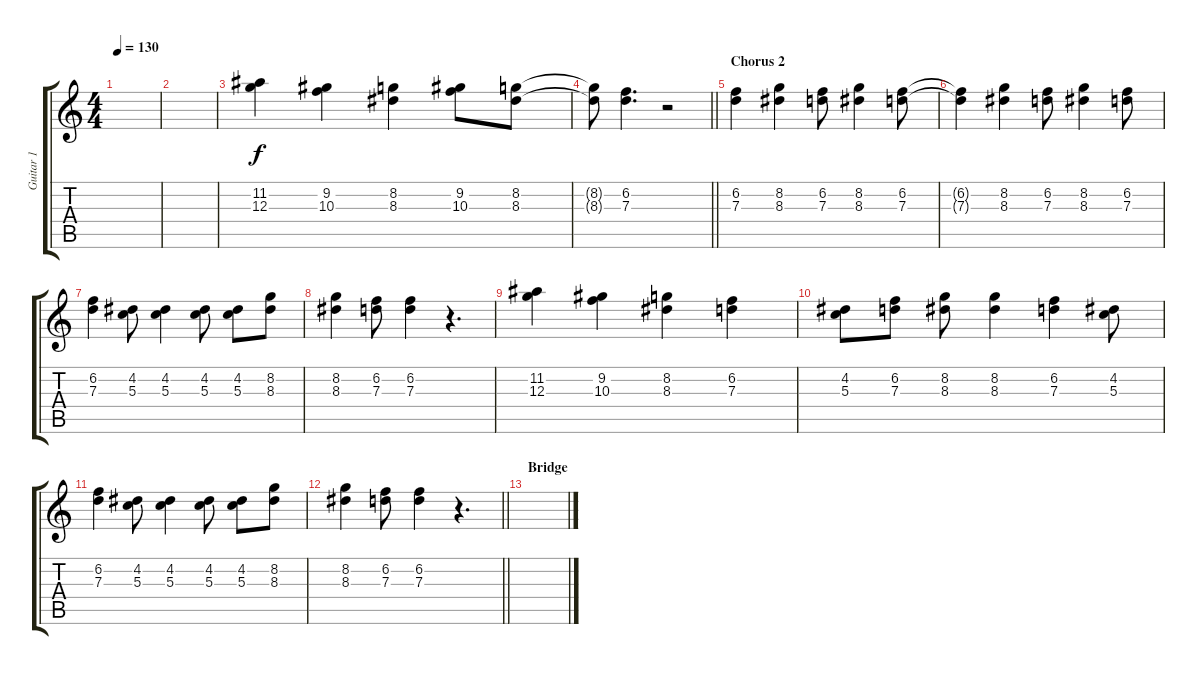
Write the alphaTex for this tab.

\track ("Guitar 1" "Guitar 1") {instrument overdrivenguitar}
\staff {score tabs}
\tuning (E4 B3 G3 D3 A2 E2) {hide}
\ts (4 4)
\tempo 130
\clef g2
\ks c
|
|
(11.2 12.3).4 (9.2 10.3).4 (8.2 8.3).4 (9.2 10.3).8 (8.2 8.3).8 |
\barLineRight lightlight
(8.2{t} 8.3{t}).8 (6.2 7.3).4{d} r.2 |
\section ("" "Chorus 2")
(6.2 7.3).4 (8.2 8.3).4 (6.2 7.3).8 (8.2 8.3).4 (6.2 7.3).8 |
(6.2{t} 7.3{t}).4 (8.2 8.3).4 (6.2 7.3).8 (8.2 8.3).4 (6.2 7.3).8 |
(6.2 7.3).4 (4.2 5.3).8 (4.2 5.3).4 (4.2 5.3).8 (4.2 5.3).8 (8.2 8.3).8 |
(8.2 8.3).4 (6.2 7.3).8 (6.2 7.3).4 r.4{d} |
(11.2 12.3).4 (9.2 10.3).4 (8.2 8.3).4 (6.2 7.3).4 |
(4.2 5.3).8 (6.2 7.3).8 (8.2 8.3).8 (8.2 8.3).4 (6.2 7.3).4 (4.2 5.3).8 |
(6.2 7.3).4 (4.2 5.3).8 (4.2 5.3).4 (4.2 5.3).8 (4.2 5.3).8 (8.2 8.3).8 |
\barLineRight lightlight
(8.2 8.3).4 (6.2 7.3).8 (6.2 7.3).4 r.4{d} |
\section ("" "Bridge")
